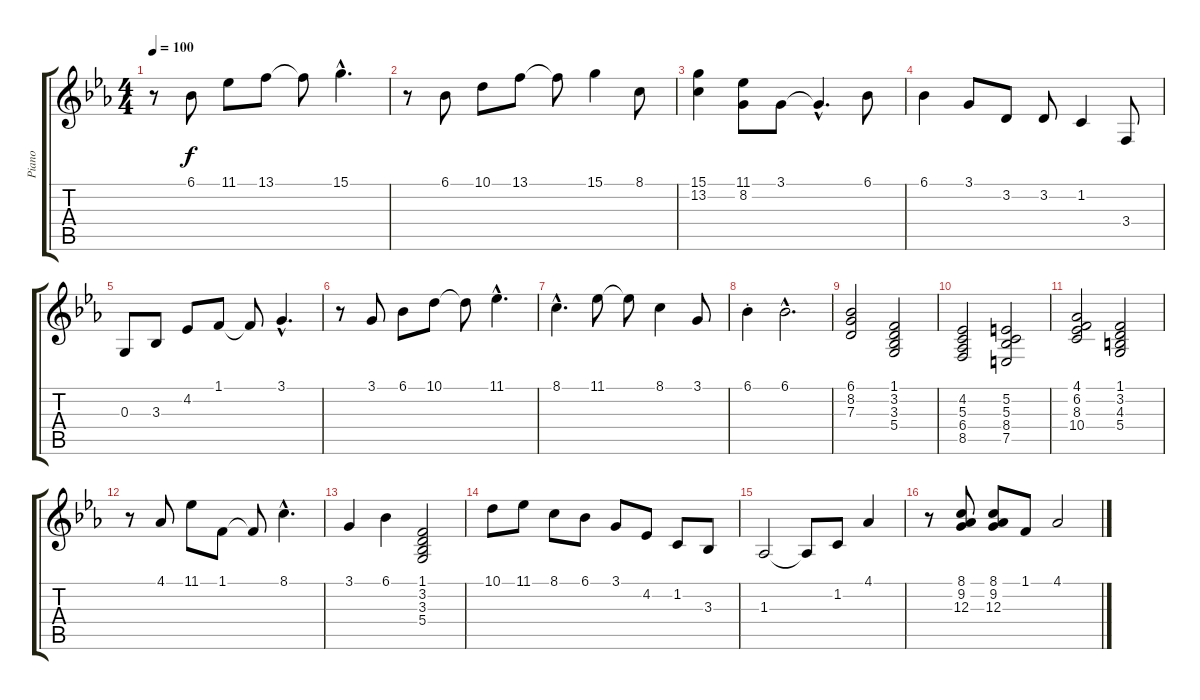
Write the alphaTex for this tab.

\track ("Piano" "Piano") {instrument electricpiano1}
\staff {score tabs}
\tuning (E4 B3 G3 D3 A2 E2) {hide}
\ts (4 4)
\tempo 100
\clef g2
\ks eb
r.8{dy f instrument electricpiano1} 6.1.8 11.1.8 13.1.8 13.1{t}.8 15.1{hac}.4{d} |
r.8 6.1.8 10.1.8 13.1.8 13.1{t}.8 15.1.4 8.1.8 |
(15.1 13.2).4 (11.1 8.2).8 3.1.8 3.1{hac t}.4{d} 6.1.8 |
6.1.4 3.1.8 3.2.8 3.2.8 1.2.4 3.4.8 |
0.3.8 3.3.8 4.2.8 1.1.8 1.1{t}.8 3.1{hac}.4{d} |
r.8 3.1.8 6.1.8 10.1.8 10.1{t}.8 11.1{hac}.4{d} |
8.1{hac}.4{d} 11.1.8 11.1{t}.8 8.1.4 3.1.8 |
6.1{st}.4 6.1{hac}.2{d} |
(6.1 8.2 7.3).2 (1.1 3.2 3.3 5.4).2 |
(4.2 5.3 6.4 8.5).2 (5.2 5.3 8.4 7.5).2 |
(4.1 6.2 8.3 10.4).2 (1.1 3.2 4.3 5.4).2 |
r.8 4.1.8 11.1.8 1.1.8 1.1{t}.8 8.1{hac}.4{d} |
3.1.4 6.1.4 (1.1 3.2 3.3 5.4).2 |
10.1.8 11.1.8 8.1.8 6.1.8 3.1.8 4.2.8 1.2.8 3.3.8 |
1.3.2 1.3{t}.8 1.2.8 4.1.4 |
r.8 (8.1 9.2 12.3).8 (8.1 9.2 12.3).8 1.1.8 4.1.2
